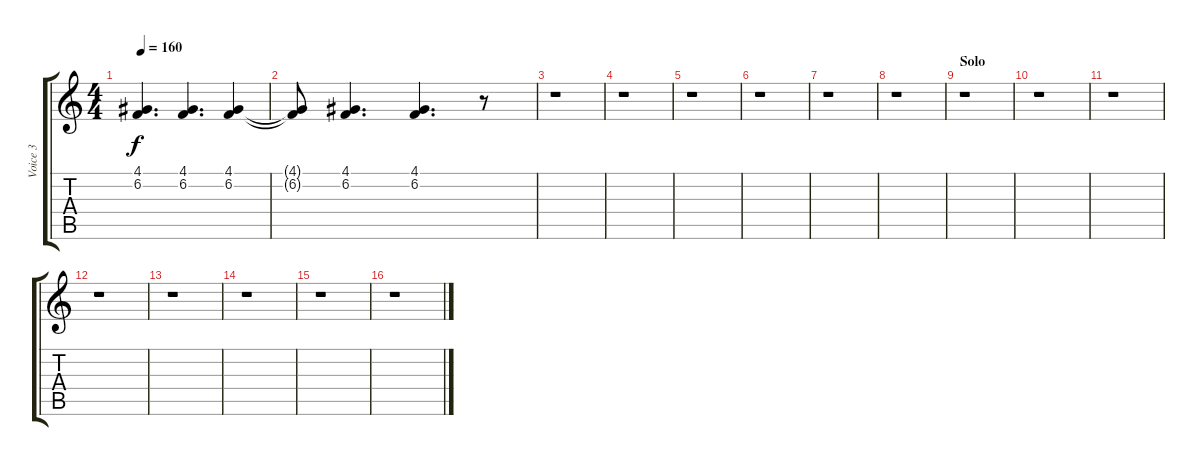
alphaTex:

\track ("Voice 3" "Voice 3") {instrument tenorsax}
\staff {score tabs}
\tuning (E4 B3 G3 D3 A2 E2) {hide}
\ts (4 4)
\tempo 160
\clef g2
\ks c
(4.1 6.2).4{d dy f} (4.1 6.2).4{d} (4.1 6.2).4 |
(4.1{t} 6.2{t}).8 (4.1 6.2).4{d} (4.1 6.2).4{d} r.8 |
r.1 |
r.1 |
r.1 |
r.1 |
r.1 |
r.1 |
\section ("" "Solo")
r.1 |
r.1 |
r.1 |
r.1 |
r.1 |
r.1 |
r.1 |
r.1
